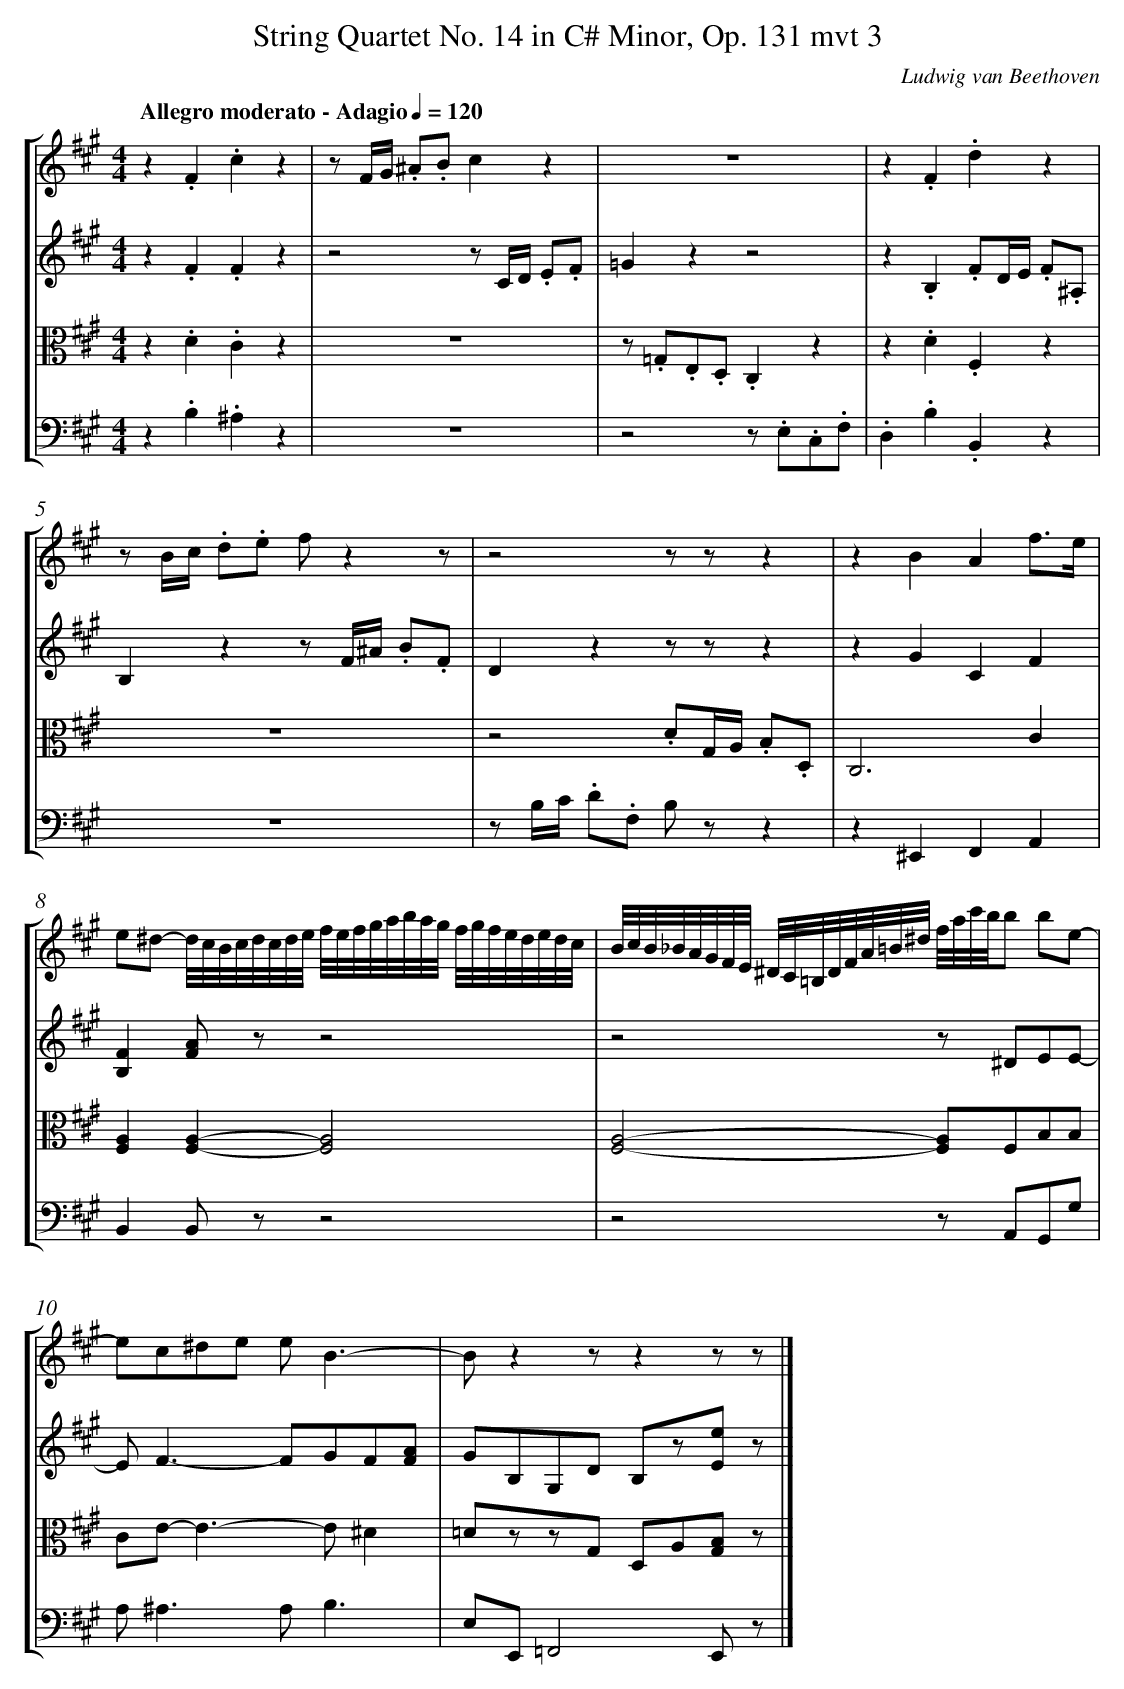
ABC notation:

X:1
T: String Quartet No. 14 in C\# Minor, Op. 131 mvt 3
C: Ludwig van Beethoven
L: 1/8
M: 4/4
Q: "Allegro moderato - Adagio" 1/4=120
%%staves [1 2 3 4]
V: 1 clef=treble
V: 2 clef=treble
V: 3 clef=alto
V: 4 clef=bass
K: A
[V:1] z2.F2.c2z2 |
[V:2] z2.F2.F2z2 |
[V:3] z2.D2.C2z2 |
[V:4] z2.B,2.^A,2z2 |
[V:1] z F/G/ .^A.Bc2z2 |
[V:2] z4z C/D/ .E.F |
[V:3] z8 |
[V:4] z8 |
[V:1] z8 |
[V:2] =G2z2z4 |
[V:3] z .=G,.E,.D,.C,2z2 |
[V:4] z4z .E,.C,.F, |
[V:1] z2.F2.d2z2 |
[V:2] z2.B,2.FD/E/ .F.^A, |
[V:3] z2.D2.F,2z2 |
[V:4] .D,2.B,2.B,,2z2 |
[V:1] z B/c/ .d.e fz2z |
[V:2] B,2z2z F/^A/ .B.F |
[V:3] z8 |
[V:4] z8 |
[V:1] z4z zz2 |
[V:2] D2z2z zz2 |
[V:3] z4.DG,/A,/ .B,.D, |
[V:4] z B,/C/ .D.F, B, zz2 |
[V:1] z2B2A2f3/e/ |
[V:2] z2G2C2F2 |
[V:3] C,6C2 |
[V:4] z2^E,,2F,,2A,,2 |
[V:1] e^d- d//c//B//c//d//c//d//e// f//e//f//g//a//b//a//g// f//g//f//e//d//e//d//c// |
[V:2] [B,2F2][FA] zz4 |
[V:3] [F,2A,2][F,2A,2]-[F,4A,4] |
[V:4] B,,2B,, zz4 |
[V:1] B//c//B//_B//A//G//F//E// ^D//C//=B,//D//F//A//=B//^d// f//a//c'//b//b be- |
[V:2] z4z ^DEE- |
[V:3] [F,4A,4]-[F,A,]F,B,B, |
[V:4] z4z A,,G,,G, |
[V:1] ec^de eB3- |
[V:2] E2<F2-FGF[FA] |
[V:3] CE2<-E2-E^D2 |
[V:4] A,2<^A,2A,B,3 |
[V:1] Bz2zz2z z |]
[V:2] GB,G,D B,z[Ee] z |]
[V:3] =DzzG, D,A,[G,B,] z |]
[V:4] E,E,,=F,,4E,, z |]
